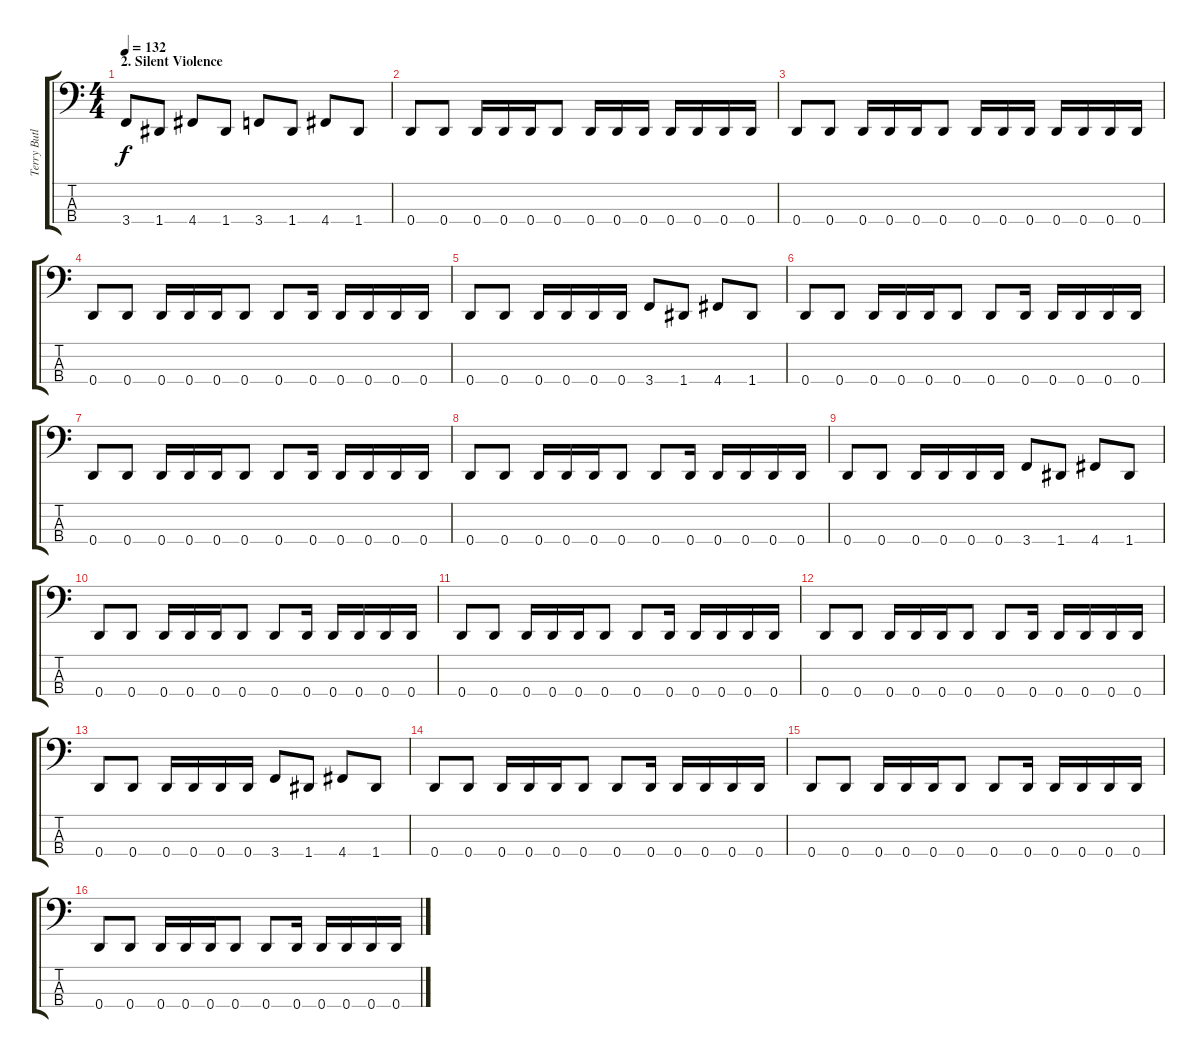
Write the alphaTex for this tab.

\track ("Terry Butler (Bass)" "Terry Butl") {instrument electricbasspick}
\staff {score tabs}
\tuning (F2 C2 G1 D1) {hide}
\ts (4 4)
\section ("" "2. Silent Violence")
\tempo 132
\clef f4
\ks c
3.4.8{dy f} 1.4.8 4.4.8 1.4.8 3.4.8 1.4.8 4.4.8 1.4.8 |
0.4.8 0.4.8 0.4.16 0.4.16 0.4.16 0.4.8 0.4.16 0.4.16 0.4.16 0.4.16 0.4.16 0.4.16 0.4.16 |
0.4.8 0.4.8 0.4.16 0.4.16 0.4.16 0.4.8 0.4.16 0.4.16 0.4.16 0.4.16 0.4.16 0.4.16 0.4.16 |
0.4.8 0.4.8 0.4.16 0.4.16 0.4.16 0.4.8 0.4.8 0.4.16 0.4.16 0.4.16 0.4.16 0.4.16 |
0.4.8 0.4.8 0.4.16 0.4.16 0.4.16 0.4.16 3.4.8 1.4.8 4.4.8 1.4.8 |
0.4.8 0.4.8 0.4.16 0.4.16 0.4.16 0.4.8 0.4.8 0.4.16 0.4.16 0.4.16 0.4.16 0.4.16 |
0.4.8 0.4.8 0.4.16 0.4.16 0.4.16 0.4.8 0.4.8 0.4.16 0.4.16 0.4.16 0.4.16 0.4.16 |
0.4.8 0.4.8 0.4.16 0.4.16 0.4.16 0.4.8 0.4.8 0.4.16 0.4.16 0.4.16 0.4.16 0.4.16 |
0.4.8 0.4.8 0.4.16 0.4.16 0.4.16 0.4.16 3.4.8 1.4.8 4.4.8 1.4.8 |
0.4.8 0.4.8 0.4.16 0.4.16 0.4.16 0.4.8 0.4.8 0.4.16 0.4.16 0.4.16 0.4.16 0.4.16 |
0.4.8 0.4.8 0.4.16 0.4.16 0.4.16 0.4.8 0.4.8 0.4.16 0.4.16 0.4.16 0.4.16 0.4.16 |
0.4.8 0.4.8 0.4.16 0.4.16 0.4.16 0.4.8 0.4.8 0.4.16 0.4.16 0.4.16 0.4.16 0.4.16 |
0.4.8 0.4.8 0.4.16 0.4.16 0.4.16 0.4.16 3.4.8 1.4.8 4.4.8 1.4.8 |
0.4.8 0.4.8 0.4.16 0.4.16 0.4.16 0.4.8 0.4.8 0.4.16 0.4.16 0.4.16 0.4.16 0.4.16 |
0.4.8 0.4.8 0.4.16 0.4.16 0.4.16 0.4.8 0.4.8 0.4.16 0.4.16 0.4.16 0.4.16 0.4.16 |
0.4.8 0.4.8 0.4.16 0.4.16 0.4.16 0.4.8 0.4.8 0.4.16 0.4.16 0.4.16 0.4.16 0.4.16
